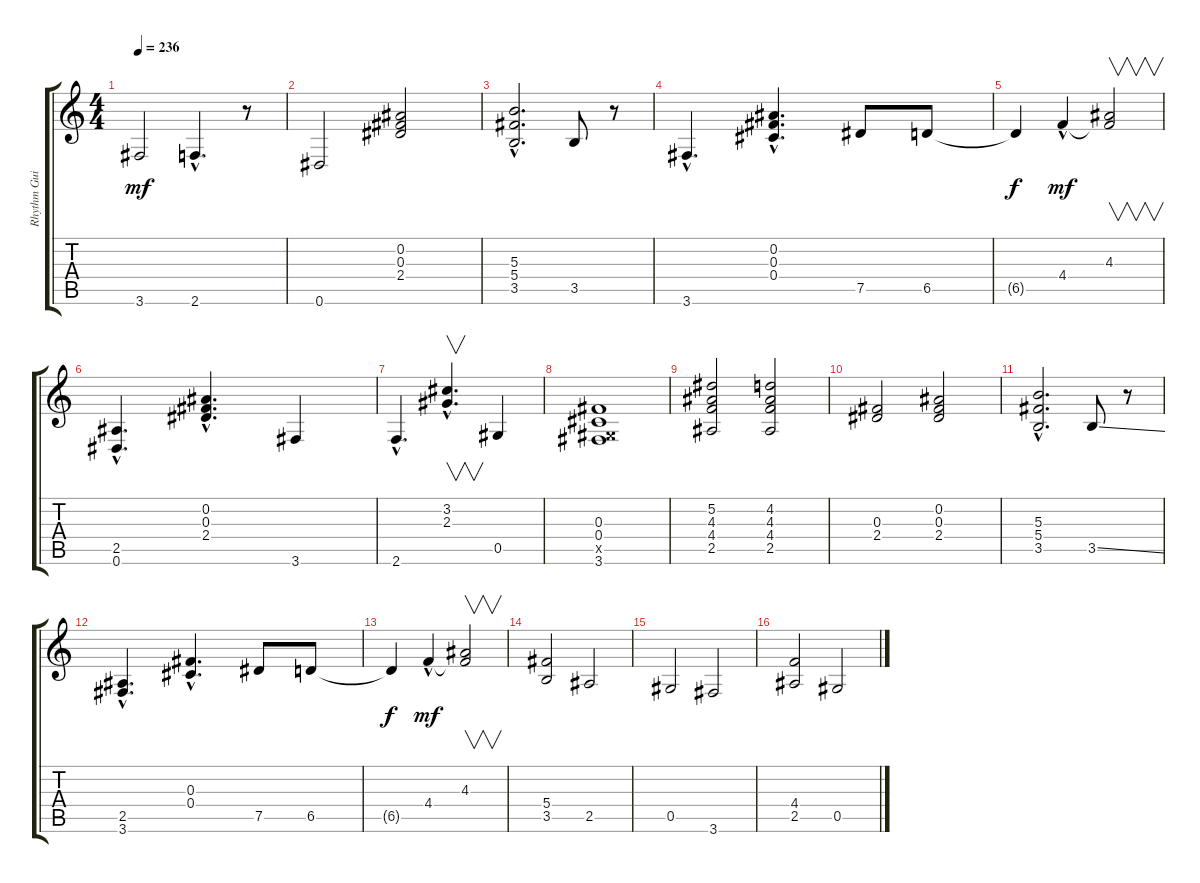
\track ("Rhythm Guitar  " "Rhythm Gui") {instrument overdrivenguitar}
\staff {score tabs}
\tuning (Eb4 Bb3 Gb3 Db3 Ab2 Eb2) {hide}
\ts (4 4)
\tempo 236
\clef g2
\ks c
3.6.2{dy mf} 2.6{hac}.4{d} r.8 |
0.6.2 (0.2 0.3 2.4).2 |
(5.3{hac} 5.4{hac} 3.5{hac}).2{d} 3.5.8 r.8 |
3.6{hac}.4{d} (0.2{hac} 0.3{hac} 0.4{hac}).4{d} 7.5.8 6.5.8 |
6.5{t}.4{dy f} 4.4{hac}.4{dy mf} (4.3 4.4{t}).2{v} |
(2.5{hac} 0.6{hac}).4{d} (0.2{hac} 0.3{hac} 2.4{hac}).4{d} 3.6.4 |
2.6{hac}.4{d} (3.2{hac} 2.3{hac}).4{v d} 0.5.4 |
(0.3 0.4 0.5{x} 3.6).1 |
(5.2 4.3 4.4 2.5).2 (4.2 4.3 4.4 2.5).2 |
(0.3 2.4).2 (0.2 0.3 2.4).2 |
(5.3{hac} 5.4{hac} 3.5{hac}).2{d} 3.5{ss}.8 r.8 |
(2.5{hac} 3.6{hac}).4{d} (0.3{hac} 0.4{hac}).4{d} 7.5.8 6.5.8 |
6.5{t}.4{dy f} 4.4{hac}.4{dy mf} (4.3 4.4{t}).2{v} |
(5.4 3.5).2 2.5.2 |
0.5.2 3.6.2 |
(4.4 2.5).2 0.5.2
